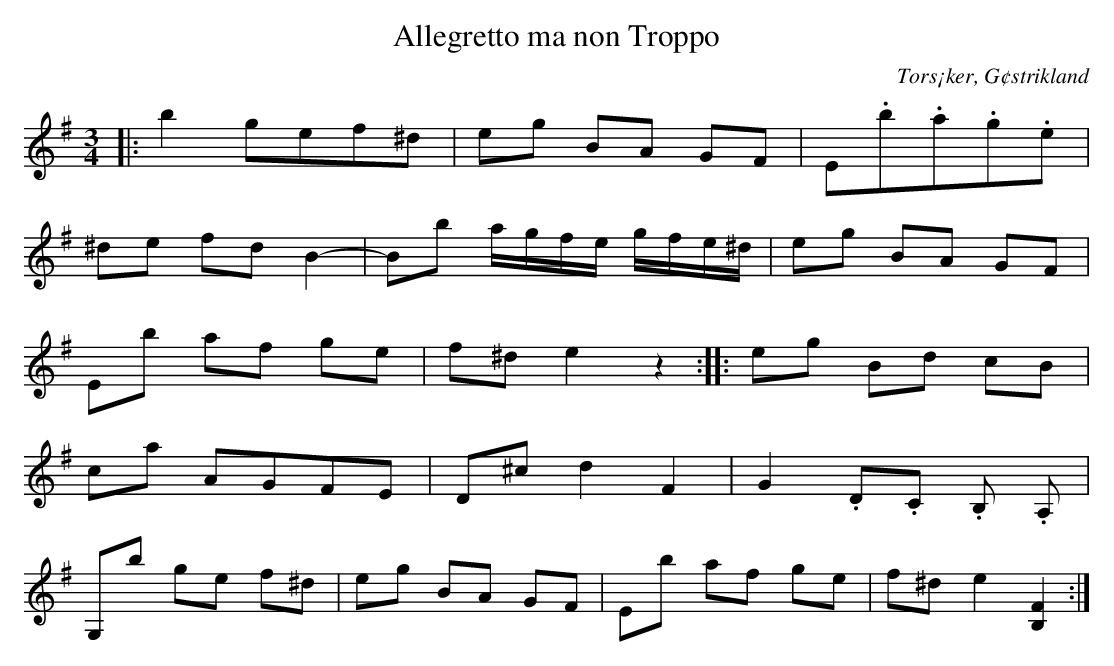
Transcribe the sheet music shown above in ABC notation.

X:1
T:Allegretto ma non Troppo
O:Tors¡ker, G¢strikland
M:3/4
L:1/16
K:G
|: b4 g2e2f2^d2 | e2g2 B2A2 G2F2 | E2.b2.a2.g2.e2 |
^d2e2 f2d2 B4- | B2b2 agfe gfe^d | e2g2 B2A2 G2F2 |
   E2b2 a2f2 g2e2 | f2^d2 e4 z4 :: e2g2 B2d2 c2B2 |
c2a2 A2G2F2E2 | D2^c2 d4 F4 | G4 .D2.C2 .B,2 .A,2 |
G,2b2 g2e2 f2^d2 | e2g2 B2A2 G2F2 | E2b2 a2f2 g2e2 | f2^d2 e4 [FB,]4 :|
